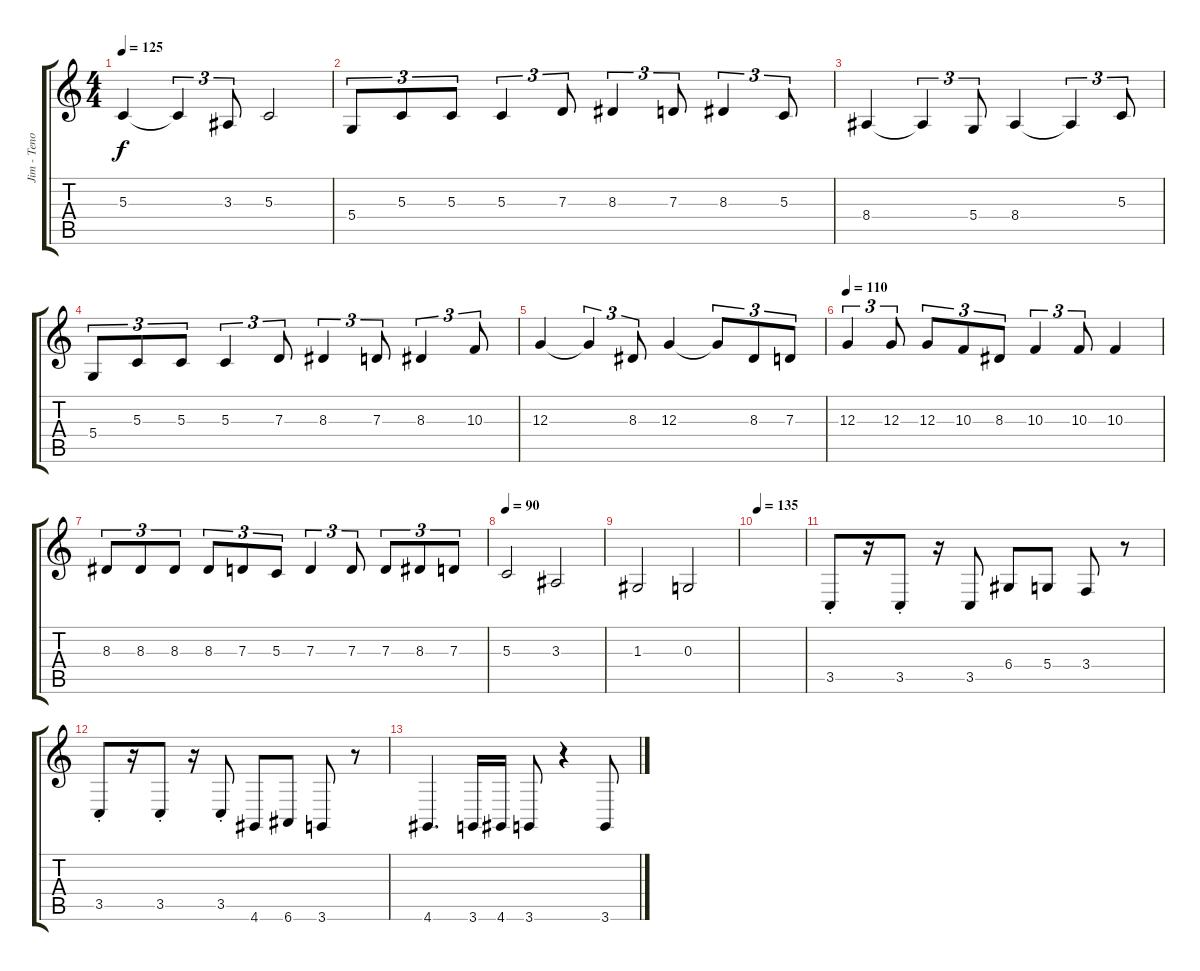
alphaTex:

\track ("Jim - Tenor Sax" "Jim - Teno") {instrument tenorsax}
\staff {score tabs}
\tuning (E4 B3 G3 D3 A2 E2) {hide}
\ts (4 4)
\tempo 125
\clef g2
\ks c
5.3.4{dy f} 5.3{t}.4{tu (3 2)} 3.3.8{tu (3 2)} 5.3.2 |
5.4.8{tu (3 2)} 5.3.8{tu (3 2)} 5.3.8{tu (3 2)} 5.3.4{tu (3 2)} 7.3.8{tu (3 2)} 8.3.4{tu (3 2)} 7.3.8{tu (3 2)} 8.3.4{tu (3 2)} 5.3.8{tu (3 2)} |
8.4.4 8.4{t}.4{tu (3 2)} 5.4.8{tu (3 2)} 8.4.4 8.4{t}.4{tu (3 2)} 5.3.8{tu (3 2)} |
5.4.8{tu (3 2)} 5.3.8{tu (3 2)} 5.3.8{tu (3 2)} 5.3.4{tu (3 2)} 7.3.8{tu (3 2)} 8.3.4{tu (3 2)} 7.3.8{tu (3 2)} 8.3.4{tu (3 2)} 10.3.8{tu (3 2)} |
12.3.4 12.3{t}.4{tu (3 2)} 8.3.8{tu (3 2)} 12.3.4 12.3{t}.8{tu (3 2)} 8.3.8{tu (3 2)} 7.3.8{tu (3 2)} |
\tempo 110
12.3.4{tu (3 2)} 12.3.8{tu (3 2)} 12.3.8{tu (3 2)} 10.3.8{tu (3 2)} 8.3.8{tu (3 2)} 10.3.4{tu (3 2)} 10.3.8{tu (3 2)} 10.3.4 |
8.3.8{tu (3 2)} 8.3.8{tu (3 2)} 8.3.8{tu (3 2)} 8.3.8{tu (3 2)} 7.3.8{tu (3 2)} 5.3.8{tu (3 2)} 7.3.4{tu (3 2)} 7.3.8{tu (3 2)} 7.3.8{tu (3 2)} 8.3.8{tu (3 2)} 7.3.8{tu (3 2)} |
\tempo 90
5.3.2 3.3.2 |
1.3.2 0.3.2 |
\tempo 135
|
3.5{st}.8 r.16 3.5{st}.8 r.16 3.5.8 6.4.8 5.4.8 3.4.8 r.8 |
3.5{st}.8 r.16 3.5{st}.8 r.16 3.5{st}.8 4.6.8 6.6.8 3.6.8 r.8 |
4.6.4{d} 3.6.16 4.6.16 3.6.8 r.4 3.6.8
